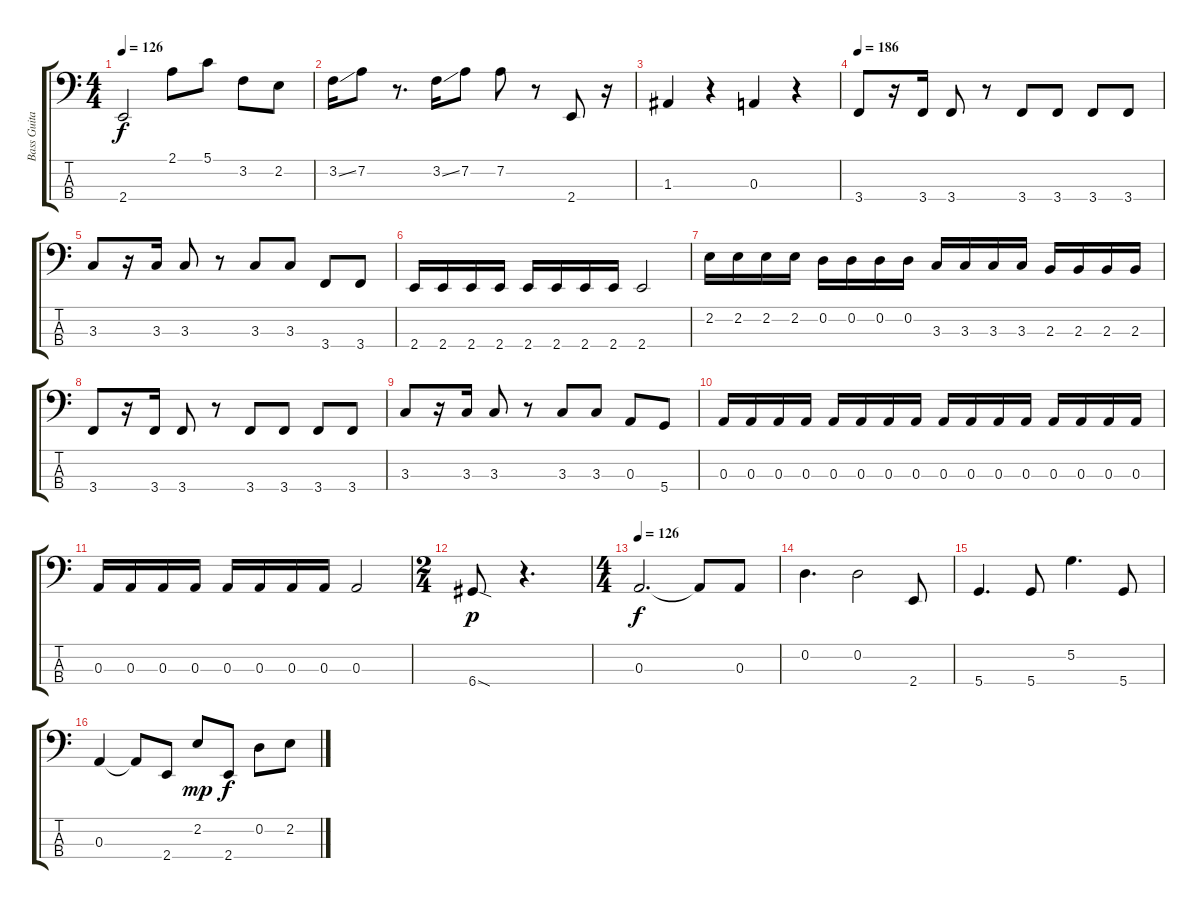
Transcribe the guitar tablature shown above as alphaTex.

\track ("Bass Guitar" "Bass Guita") {instrument electricbassfinger}
\staff {score tabs}
\tuning (G2 D2 A1 D1) {hide}
\ts (4 4)
\tempo 126
\clef f4
\ks c
2.4.2{dy f} 2.1.8 5.1.8 3.2.8 2.2.8 |
3.2{ss}.16 7.2.8 r.8{d} 3.2{ss}.16 7.2.8 7.2.8 r.8 2.4.8 r.16 |
1.3.4 r.4 0.3.4 r.4 |
\tempo 186
3.4.8 r.16 3.4.16 3.4.8 r.8 3.4.8 3.4.8 3.4.8 3.4.8 |
3.3.8 r.16 3.3.16 3.3.8 r.8 3.3.8 3.3.8 3.4.8 3.4.8 |
2.4.16 2.4.16 2.4.16 2.4.16 2.4.16 2.4.16 2.4.16 2.4.16 2.4.2 |
2.2.16 2.2.16 2.2.16 2.2.16 0.2.16 0.2.16 0.2.16 0.2.16 3.3.16 3.3.16 3.3.16 3.3.16 2.3.16 2.3.16 2.3.16 2.3.16 |
3.4.8 r.16 3.4.16 3.4.8 r.8 3.4.8 3.4.8 3.4.8 3.4.8 |
3.3.8 r.16 3.3.16 3.3.8 r.8 3.3.8 3.3.8 0.3.8 5.4.8 |
0.3.16 0.3.16 0.3.16 0.3.16 0.3.16 0.3.16 0.3.16 0.3.16 0.3.16 0.3.16 0.3.16 0.3.16 0.3.16 0.3.16 0.3.16 0.3.16 |
0.3.16 0.3.16 0.3.16 0.3.16 0.3.16 0.3.16 0.3.16 0.3.16 0.3.2 |
\ts (2 4)
6.4{sod}.8{dy p} r.4{d} |
\ts (4 4)
\tempo 126
0.3.2{d dy f} 0.3{t}.8 0.3.8 |
0.2.4{d} 0.2.2 2.4.8 |
5.4.4{d} 5.4.8 5.2.4{d} 5.4.8 |
0.3.4 0.3{t}.8 2.4.8 2.2.8{dy mp} 2.4.8{dy f} 0.2.8 2.2.8
